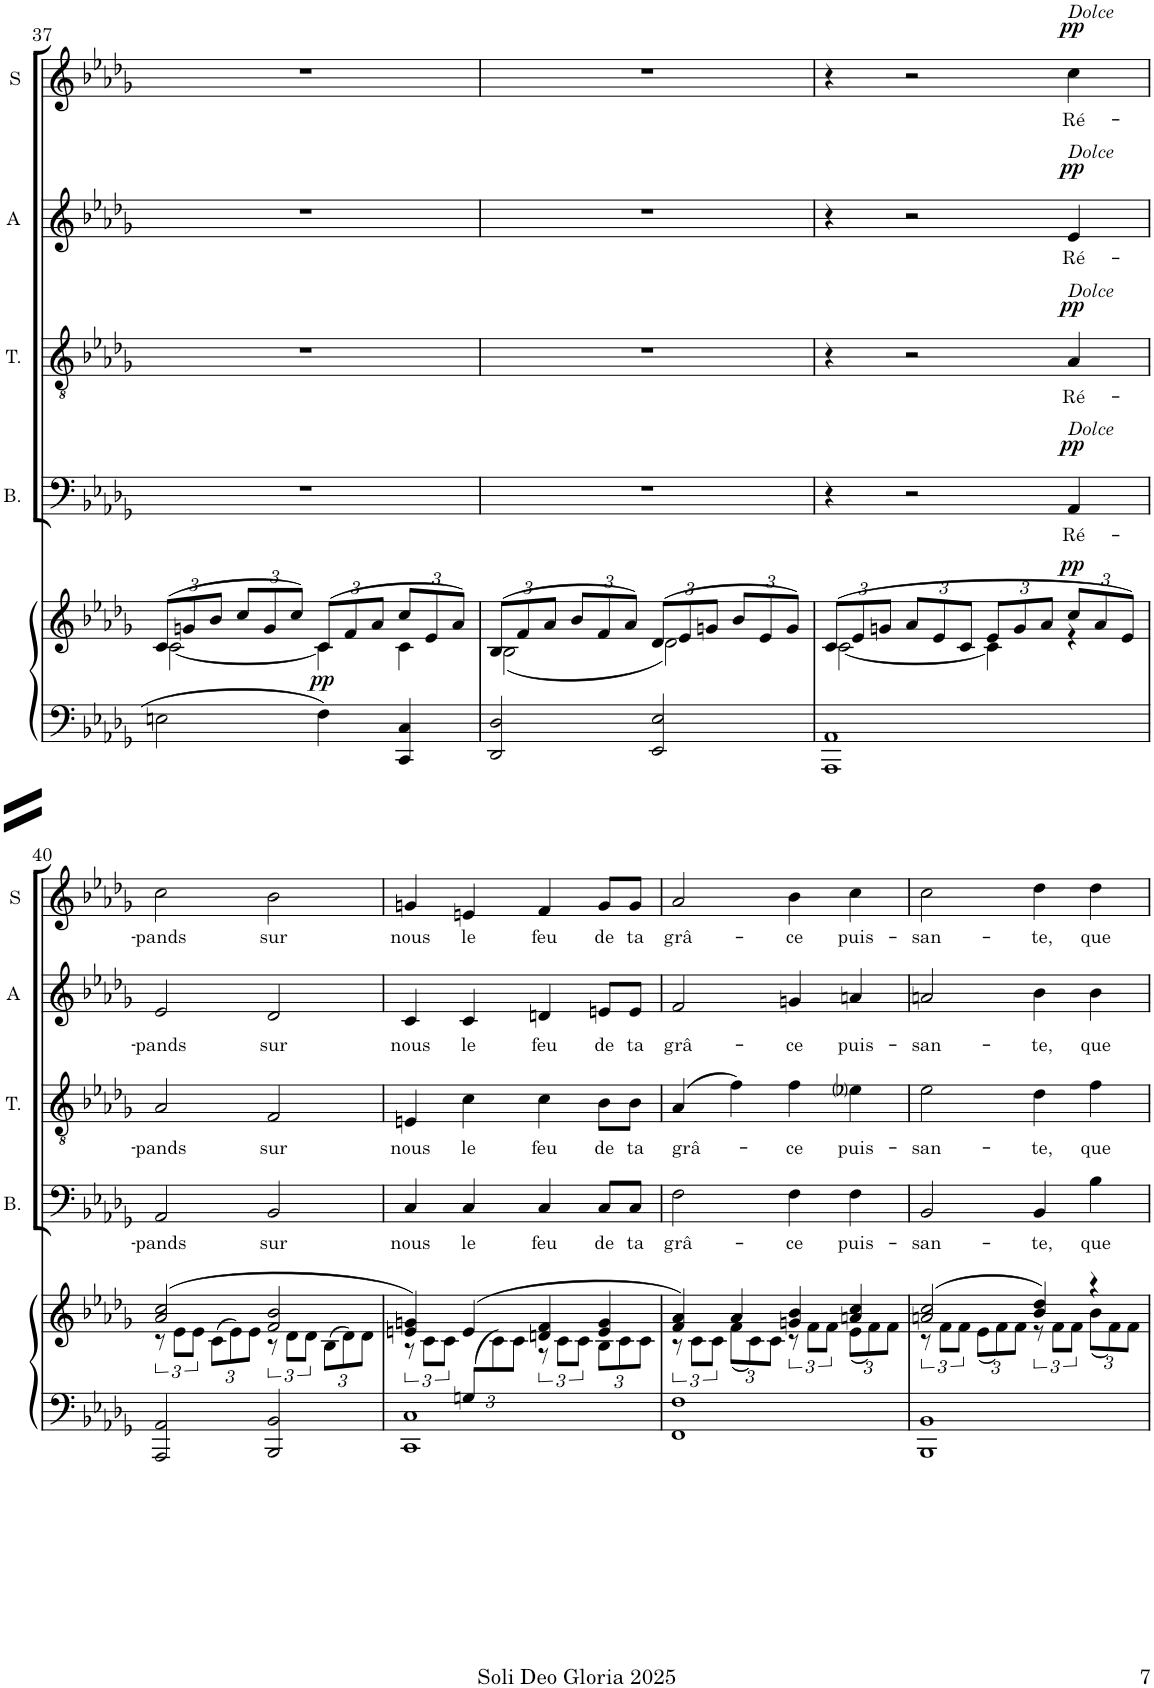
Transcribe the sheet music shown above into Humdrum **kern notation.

**kern	**kern	**dynam	**kern	**text	**dynam	**kern	**text	**dynam	**kern	**text	**dynam	**kern	**text	**dynam
*part5	*part5	*part5	*part4	*part4	*part4	*part3	*part3	*part3	*part2	*part2	*part2	*part1	*part1	*part1
*staff6	*staff5	*staff5/6	*staff4	*staff4	*staff4	*staff3	*staff3	*staff3	*staff2	*staff2	*staff2	*staff1	*staff1	*staff1
*I"Organ or Piano	*	*	*I"Basse	*	*	*I"Ténor	*	*	*I"Alto	*	*	*I"Soprano	*	*
*	*	*	*I'B.	*	*	*I'T.	*	*	*I'A	*	*	*I'S	*	*
!!LO:PB:g=z
*clefF4	*clefG2	*	*clefF4	*	*	*clefGv2	*	*	*clefG2	*	*	*clefG2	*	*
*k[b-e-a-d-g-]	*k[b-e-a-d-g-]	*	*k[b-e-a-d-g-]	*	*	*k[b-e-a-d-g-]	*	*	*k[b-e-a-d-g-]	*	*	*k[b-e-a-d-g-]	*	*
*M4/4	*M4/4	*	*M4/4	*	*	*M4/4	*	*	*M4/4	*	*	*M4/4	*	*
*met(c)	*met(c)	*	*met(c)	*	*	*met(c)	*	*	*met(c)	*	*	*met(c)	*	*
*	*Xbrackettup	*	*	*	*	*	*	*	*	*	*	*	*	*
=37	=37	=37	=37	=37	=37	=37	=37	=37	=37	=37	=37	=37	=37	=37
*	*^	*	*	*	*	*	*	*	*	*	*	*	*	*
2En\	(>12c/L	[2c\	.	1r	.	.	1r	.	.	1r	.	.	1r	.	.
.	12gn/	.	.	.	.	.	.	.	.	.	.	.	.	.	.
.	12b-/J	.	.	.	.	.	.	.	.	.	.	.	.	.	.
.	12cc/L	.	.	.	.	.	.	.	.	.	.	.	.	.	.
.	12g/	.	.	.	.	.	.	.	.	.	.	.	.	.	.
.	12cc/J)	.	.	.	.	.	.	.	.	.	.	.	.	.	.
!	!	!	!LO:DY:b	!	!	!	!	!	!	!	!	!	!	!	!
4F\	(>12c/L	4c\]	pp	.	.	.	.	.	.	.	.	.	.	.	.
.	12f/	.	.	.	.	.	.	.	.	.	.	.	.	.	.
.	12a-/J	.	.	.	.	.	.	.	.	.	.	.	.	.	.
4CC/ 4C/	12cc/L	4c\	.	.	.	.	.	.	.	.	.	.	.	.	.
.	12e-/	.	.	.	.	.	.	.	.	.	.	.	.	.	.
.	12a-/J)	.	.	.	.	.	.	.	.	.	.	.	.	.	.
=38	=38	=38	=38	=38	=38	=38	=38	=38	=38	=38	=38	=38	=38	=38	=38
2DD-/ 2D-/	(>12B-/L	(<2B-\	.	1r	.	.	1r	.	.	1r	.	.	1r	.	.
.	12f/	.	.	.	.	.	.	.	.	.	.	.	.	.	.
.	12a-/J	.	.	.	.	.	.	.	.	.	.	.	.	.	.
.	12b-/L	.	.	.	.	.	.	.	.	.	.	.	.	.	.
.	12f/	.	.	.	.	.	.	.	.	.	.	.	.	.	.
.	12a-/J)	.	.	.	.	.	.	.	.	.	.	.	.	.	.
2EE-/ 2E-/	(>12d-/L	2d-\)	.	.	.	.	.	.	.	.	.	.	.	.	.
.	12e-/	.	.	.	.	.	.	.	.	.	.	.	.	.	.
.	12gn/J	.	.	.	.	.	.	.	.	.	.	.	.	.	.
.	12b-/L	.	.	.	.	.	.	.	.	.	.	.	.	.	.
.	12e-/	.	.	.	.	.	.	.	.	.	.	.	.	.	.
.	12g/J)	.	.	.	.	.	.	.	.	.	.	.	.	.	.
=39	=39	=39	=39	=39	=39	=39	=39	=39	=39	=39	=39	=39	=39	=39	=39
1AAA- 1AA-	(>12c/L	[2c\	.	4r	.	.	4r	.	.	4r	.	.	4r	.	.
.	12e-/	.	.	.	.	.	.	.	.	.	.	.	.	.	.
.	12gn/J	.	.	.	.	.	.	.	.	.	.	.	.	.	.
.	12a-/L	.	.	2r	.	.	2r	.	.	2r	.	.	2r	.	.
.	12e-/	.	.	.	.	.	.	.	.	.	.	.	.	.	.
.	12c/J	.	.	.	.	.	.	.	.	.	.	.	.	.	.
.	12e-/L	4c\]	.	.	.	.	.	.	.	.	.	.	.	.	.
.	12g/	.	.	.	.	.	.	.	.	.	.	.	.	.	.
.	12a-/J	.	.	.	.	.	.	.	.	.	.	.	.	.	.
!	!	!	!	!	!	!	!	!	!	!	!	!	!LO:TX:a:i:t=Dolce	!	!
!	!	!	!	!	!	!	!	!	!	!LO:TX:a:i:t=Dolce	!	!	!	!	!
!	!	!	!	!	!	!	!LO:TX:a:i:t=Dolce	!	!	!	!	!	!	!	!
!	!	!	!	!LO:TX:a:i:t=Dolce	!	!	!	!	!	!	!	!	!	!	!
!	!	!	!LO:DY:a	!	!LO:LY:b	!LO:DY:a	!	!LO:LY:b	!LO:DY:a	!	!LO:LY:b	!LO:DY:a	!	!LO:LY:b	!LO:DY:a
.	12cc/L	4r	pp	4AA-/	Ré-	pp	4A-/	Ré-	pp	4e-/	Ré-	pp	4cc\	Ré-	pp
.	12a-/	.	.	.	.	.	.	.	.	.	.	.	.	.	.
.	12e-/J)	.	.	.	.	.	.	.	.	.	.	.	.	.	.
!!LO:LB:g=z
=40	=40	=40	=40	=40	=40	=40	=40	=40	=40	=40	=40	=40	=40	=40	=40
*	*	*brackettup	*	*	*	*	*	*	*	*	*	*	*	*	*
!	!	!	!	!	!LO:LY:b	!	!	!LO:LY:b	!	!	!LO:LY:b	!	!	!LO:LY:b	!
2AAA-/ 2AA-/	(>2a-/ 2cc/	12r	.	2AA-/	-pands	.	2A-/	-pands	.	2e-/	-pands	.	2cc\	-pands	.
.	.	12e-\L	.	.	.	.	.	.	.	.	.	.	.	.	.
.	.	12e-\J	.	.	.	.	.	.	.	.	.	.	.	.	.
*	*	*Xbrackettup	*	*	*	*	*	*	*	*	*	*	*	*	*
.	.	(>12c\L	.	.	.	.	.	.	.	.	.	.	.	.	.
.	.	12e-\)	.	.	.	.	.	.	.	.	.	.	.	.	.
.	.	12e-\J	.	.	.	.	.	.	.	.	.	.	.	.	.
*	*	*brackettup	*	*	*	*	*	*	*	*	*	*	*	*	*
!	!	!	!	!	!LO:LY:b	!	!	!LO:LY:b	!	!	!LO:LY:b	!	!	!LO:LY:b	!
2BBB-/ 2BB-/	2f/ 2b-/	12r	.	2BB-/	sur	.	2F/	sur	.	2d-/	sur	.	2b-\	sur	.
.	.	12d-\L	.	.	.	.	.	.	.	.	.	.	.	.	.
.	.	12d-\J	.	.	.	.	.	.	.	.	.	.	.	.	.
*	*	*Xbrackettup	*	*	*	*	*	*	*	*	*	*	*	*	*
.	.	(>12B-\L	.	.	.	.	.	.	.	.	.	.	.	.	.
.	.	12d-\)	.	.	.	.	.	.	.	.	.	.	.	.	.
.	.	12d-\J	.	.	.	.	.	.	.	.	.	.	.	.	.
=41	=41	=41	=41	=41	=41	=41	=41	=41	=41	=41	=41	=41	=41	=41	=41
*^	*	*	*	*	*	*	*	*	*	*	*	*	*	*	*
*	*	*	*brackettup	*	*	*	*	*	*	*	*	*	*	*	*	*
!	!	!	!	!	!	!LO:LY:b	!	!	!LO:LY:b	!	!	!LO:LY:b	!	!	!LO:LY:b	!
4ryy	1CC 1C	4en/ 4gn/)	12r	.	4C/	nous	.	4En/	nous	.	4c/	nous	.	4gn/	nous	.
.	.	.	12c\L	.	.	.	.	.	.	.	.	.	.	.	.	.
.	.	.	12c\J	.	.	.	.	.	.	.	.	.	.	.	.	.
*Xbrackettup	*	*	*	*	*	*	*	*	*	*	*	*	*	*	*	*
!	!	!	!	!	!	!LO:LY:b	!	!	!LO:LY:b	!	!	!LO:LY:b	!	!	!LO:LY:b	!
(>12Gn/L	.	(>4e/	12ryy	.	4C/	le	.	4c\	le	.	4c/	le	.	4en/	le	.
3%2ryy	.	.	12c\)	.	.	.	.	.	.	.	.	.	.	.	.	.
.	.	.	12c\J	.	.	.	.	.	.	.	.	.	.	.	.	.
!	!	!	!	!	!	!LO:LY:b	!	!	!LO:LY:b	!	!	!LO:LY:b	!	!	!LO:LY:b	!
.	.	4dn/ 4f/	12r	.	4C/	feu	.	4c\	feu	.	4dn/	feu	.	4f/	feu	.
.	.	.	12c\L	.	.	.	.	.	.	.	.	.	.	.	.	.
.	.	.	12c\J	.	.	.	.	.	.	.	.	.	.	.	.	.
*	*	*	*Xbrackettup	*	*	*	*	*	*	*	*	*	*	*	*	*
!	!	!	!	!	!	!LO:LY:b	!	!	!LO:LY:b	!	!	!LO:LY:b	!	!	!LO:LY:b	!
.	.	4e/ 4g/	12B-\L	.	8C/L	de	.	8B-\L	de	.	8en/L	de	.	8g/L	de	.
.	.	.	12c\	.	.	.	.	.	.	.	.	.	.	.	.	.
!	!	!	!	!	!	!LO:LY:b	!	!	!LO:LY:b	!	!	!LO:LY:b	!	!	!LO:LY:b	!
.	.	.	.	.	8C/J	ta	.	8B-\J	ta	.	8e/J	ta	.	8g/J	ta	.
.	.	.	12c\J	.	.	.	.	.	.	.	.	.	.	.	.	.
*v	*v	*	*	*	*	*	*	*	*	*	*	*	*	*	*	*
=42	=42	=42	=42	=42	=42	=42	=42	=42	=42	=42	=42	=42	=42	=42	=42
*	*	*brackettup	*	*	*	*	*	*	*	*	*	*	*	*	*
!	!	!	!	!	!LO:LY:b	!	!	!LO:LY:b	!	!	!LO:LY:b	!	!	!LO:LY:b	!
1FF 1F	4f/ 4a-/)	12r	.	2F\	grâ-	.	(>4A-/	grâ-	.	2f/	grâ-	.	2a-/	grâ-	.
.	.	12c\L	.	.	.	.	.	.	.	.	.	.	.	.	.
.	.	12c\J	.	.	.	.	.	.	.	.	.	.	.	.	.
*	*	*Xbrackettup	*	*	*	*	*	*	*	*	*	*	*	*	*
.	4a-/	(<12f\L	.	.	.	.	4f\)	.	.	.	.	.	.	.	.
.	.	12c\)	.	.	.	.	.	.	.	.	.	.	.	.	.
.	.	12c\J	.	.	.	.	.	.	.	.	.	.	.	.	.
*	*	*brackettup	*	*	*	*	*	*	*	*	*	*	*	*	*
!	!	!	!	!	!LO:LY:b	!	!	!LO:LY:b	!	!	!LO:LY:b	!	!	!LO:LY:b	!
.	4gn/ 4b-/	12r	.	4F\	-ce	.	4f\	-ce	.	4gn/	-ce	.	4b-\	-ce	.
.	.	12f\L	.	.	.	.	.	.	.	.	.	.	.	.	.
.	.	12f\J	.	.	.	.	.	.	.	.	.	.	.	.	.
*	*	*Xbrackettup	*	*	*	*	*	*	*	*	*	*	*	*	*
!	!	!	!	!	!LO:LY:b	!	!	!LO:LY:b	!	!	!LO:LY:b	!	!	!LO:LY:b	!
.	4an/ 4cc/	(<12e-\L	.	4F\	puis-	.	4e-i\	puis-	.	4an/	puis-	.	4cc\	puis-	.
.	.	12f\)	.	.	.	.	.	.	.	.	.	.	.	.	.
.	.	12f\J	.	.	.	.	.	.	.	.	.	.	.	.	.
=43	=43	=43	=43	=43	=43	=43	=43	=43	=43	=43	=43	=43	=43	=43	=43
*	*	*brackettup	*	*	*	*	*	*	*	*	*	*	*	*	*
!	!	!	!	!	!LO:LY:b	!	!	!LO:LY:b	!	!	!LO:LY:b	!	!	!LO:LY:b	!
1BBB- 1BB-	(>2an/ 2cc/	12r	.	2BB-/	-san-	.	2e-\	-san-	.	2an/	-san-	.	2cc\	-san-	.
.	.	12f\L	.	.	.	.	.	.	.	.	.	.	.	.	.
.	.	12f\J	.	.	.	.	.	.	.	.	.	.	.	.	.
*	*	*Xbrackettup	*	*	*	*	*	*	*	*	*	*	*	*	*
.	.	(<12e-\L	.	.	.	.	.	.	.	.	.	.	.	.	.
.	.	12f\)	.	.	.	.	.	.	.	.	.	.	.	.	.
.	.	12f\J	.	.	.	.	.	.	.	.	.	.	.	.	.
*	*	*brackettup	*	*	*	*	*	*	*	*	*	*	*	*	*
!	!	!	!	!	!LO:LY:b	!	!	!LO:LY:b	!	!	!LO:LY:b	!	!	!LO:LY:b	!
.	4b-/ 4dd-/)	12r	.	4BB-/	-te,	.	4d-\	-te,	.	4b-\	-te,	.	4dd-\	-te,	.
.	.	12f\L	.	.	.	.	.	.	.	.	.	.	.	.	.
.	.	12f\J	.	.	.	.	.	.	.	.	.	.	.	.	.
*	*	*Xbrackettup	*	*	*	*	*	*	*	*	*	*	*	*	*
!	!	!	!	!	!LO:LY:b	!	!	!LO:LY:b	!	!	!LO:LY:b	!	!	!LO:LY:b	!
.	4r	(<12b-\L	.	4B-\	que	.	4f\	que	.	4b-\	que	.	4dd-\	que	.
.	.	12f\)	.	.	.	.	.	.	.	.	.	.	.	.	.
.	.	12f\J	.	.	.	.	.	.	.	.	.	.	.	.	.
*	*v	*v	*	*	*	*	*	*	*	*	*	*	*	*	*
=	=	=	=	=	=	=	=	=	=	=	=	=	=	=
*-	*-	*-	*-	*-	*-	*-	*-	*-	*-	*-	*-	*-	*-	*-
